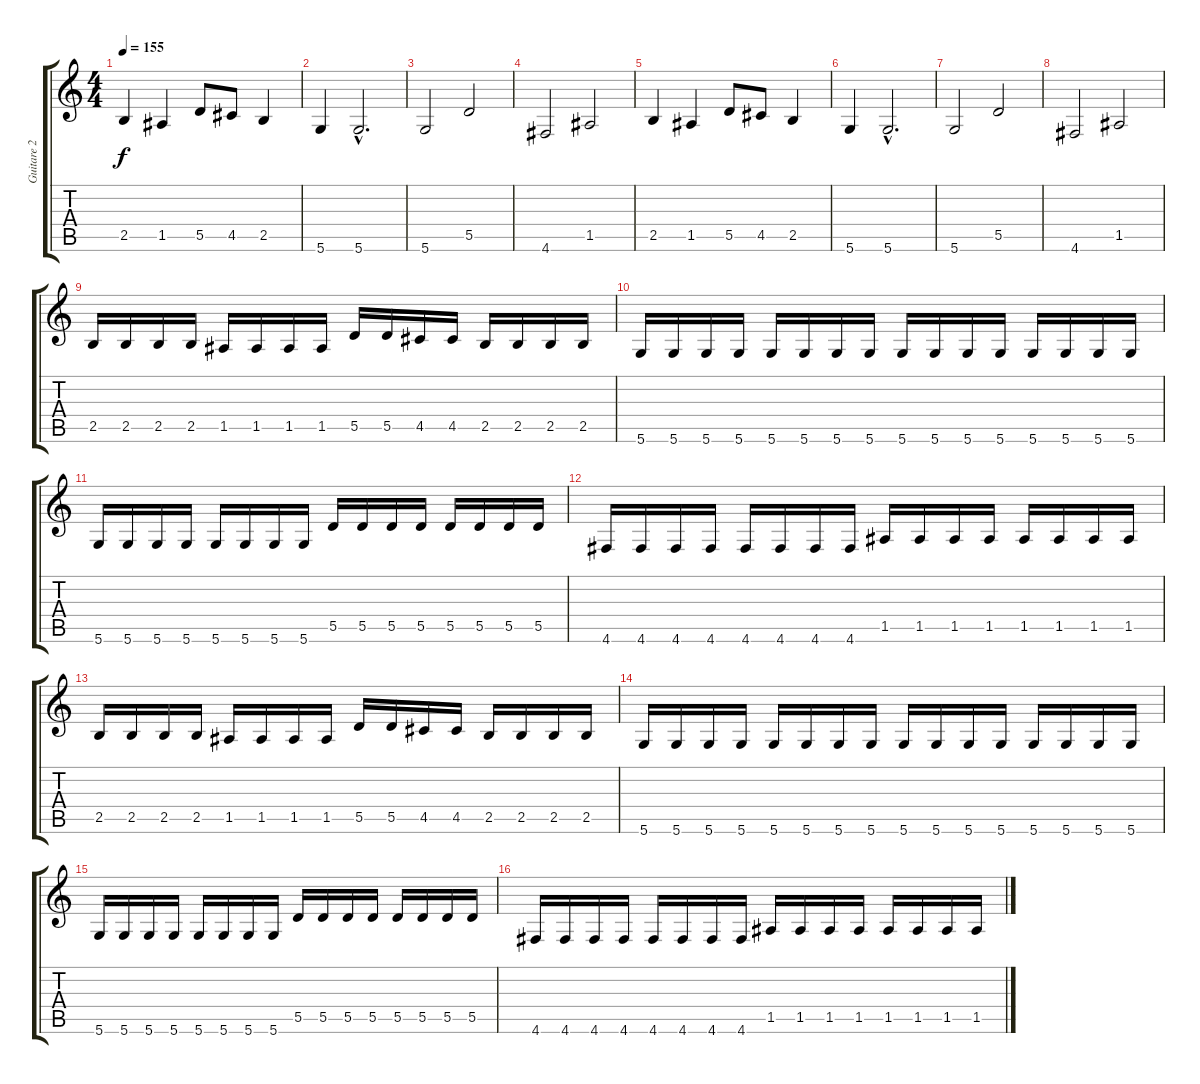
\track ("Guitare 2" "Guitare 2") {instrument distortionguitar}
\staff {score tabs}
\tuning (E4 B3 G3 D3 A2 D2) {hide}
\ts (4 4)
\tempo 155
\clef g2
\ks c
2.5.4{dy f} 1.5.4 5.5.8 4.5.8 2.5.4 |
5.6.4 5.6{hac}.2{d} |
5.6.2 5.5.2 |
4.6.2 1.5.2 |
2.5.4 1.5.4 5.5.8 4.5.8 2.5.4 |
5.6.4 5.6{hac}.2{d} |
5.6.2 5.5.2 |
4.6.2 1.5.2 |
2.5.16 2.5.16 2.5.16 2.5.16 1.5.16 1.5.16 1.5.16 1.5.16 5.5.16 5.5.16 4.5.16 4.5.16 2.5.16 2.5.16 2.5.16 2.5.16 |
5.6.16 5.6.16 5.6.16 5.6.16 5.6.16 5.6.16 5.6.16 5.6.16 5.6.16 5.6.16 5.6.16 5.6.16 5.6.16 5.6.16 5.6.16 5.6.16 |
5.6.16 5.6.16 5.6.16 5.6.16 5.6.16 5.6.16 5.6.16 5.6.16 5.5.16 5.5.16 5.5.16 5.5.16 5.5.16 5.5.16 5.5.16 5.5.16 |
4.6.16 4.6.16 4.6.16 4.6.16 4.6.16 4.6.16 4.6.16 4.6.16 1.5.16 1.5.16 1.5.16 1.5.16 1.5.16 1.5.16 1.5.16 1.5.16 |
2.5.16 2.5.16 2.5.16 2.5.16 1.5.16 1.5.16 1.5.16 1.5.16 5.5.16 5.5.16 4.5.16 4.5.16 2.5.16 2.5.16 2.5.16 2.5.16 |
5.6.16 5.6.16 5.6.16 5.6.16 5.6.16 5.6.16 5.6.16 5.6.16 5.6.16 5.6.16 5.6.16 5.6.16 5.6.16 5.6.16 5.6.16 5.6.16 |
5.6.16 5.6.16 5.6.16 5.6.16 5.6.16 5.6.16 5.6.16 5.6.16 5.5.16 5.5.16 5.5.16 5.5.16 5.5.16 5.5.16 5.5.16 5.5.16 |
4.6.16 4.6.16 4.6.16 4.6.16 4.6.16 4.6.16 4.6.16 4.6.16 1.5.16 1.5.16 1.5.16 1.5.16 1.5.16 1.5.16 1.5.16 1.5.16
